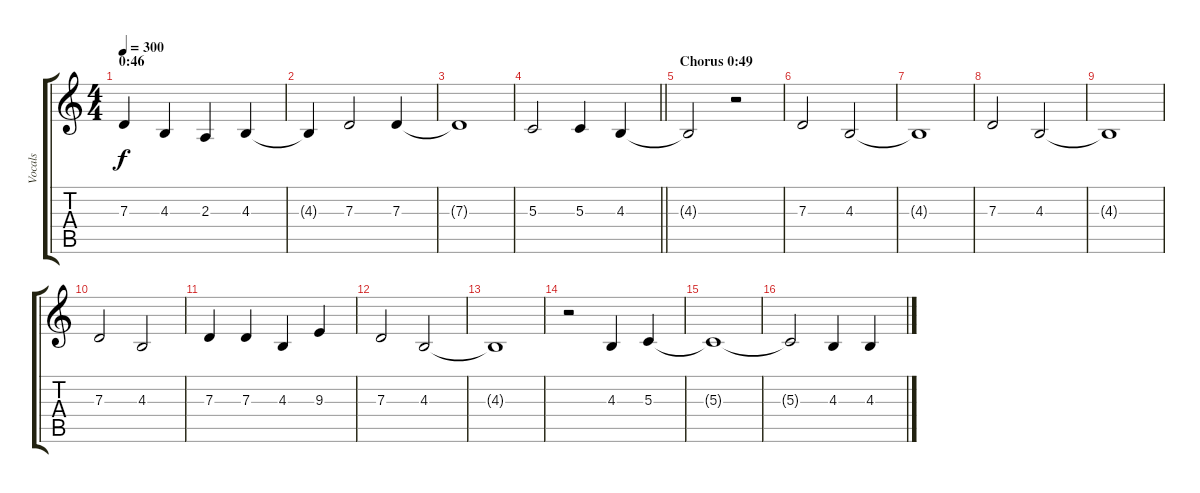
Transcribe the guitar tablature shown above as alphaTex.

\track ("Vocals" "Vocals") {mute instrument choiraahs}
\staff {score tabs}
\tuning (E4 B3 G3 D3 A2 E2) {hide}
\ts (4 4)
\section ("" "0:46")
\tempo 300
\clef g2
\ks c
7.3{t}.4{dy f} 4.3.4 2.3.4 4.3.4 |
4.3{t}.4 7.3.2 7.3.4 |
7.3{t}.1 |
\barLineRight lightlight
5.3.2 5.3.4 4.3.4 |
\section ("" "Chorus 0:49")
4.3{t}.2 r.2 |
7.3.2 4.3.2 |
4.3{t}.1 |
7.3.2 4.3.2 |
4.3{t}.1 |
7.3.2 4.3.2 |
7.3.4 7.3.4 4.3.4 9.3.4 |
7.3.2 4.3.2 |
4.3{t}.1 |
r.2 4.3.4 5.3.4 |
5.3{t}.1 |
5.3{t}.2 4.3.4 4.3.4
